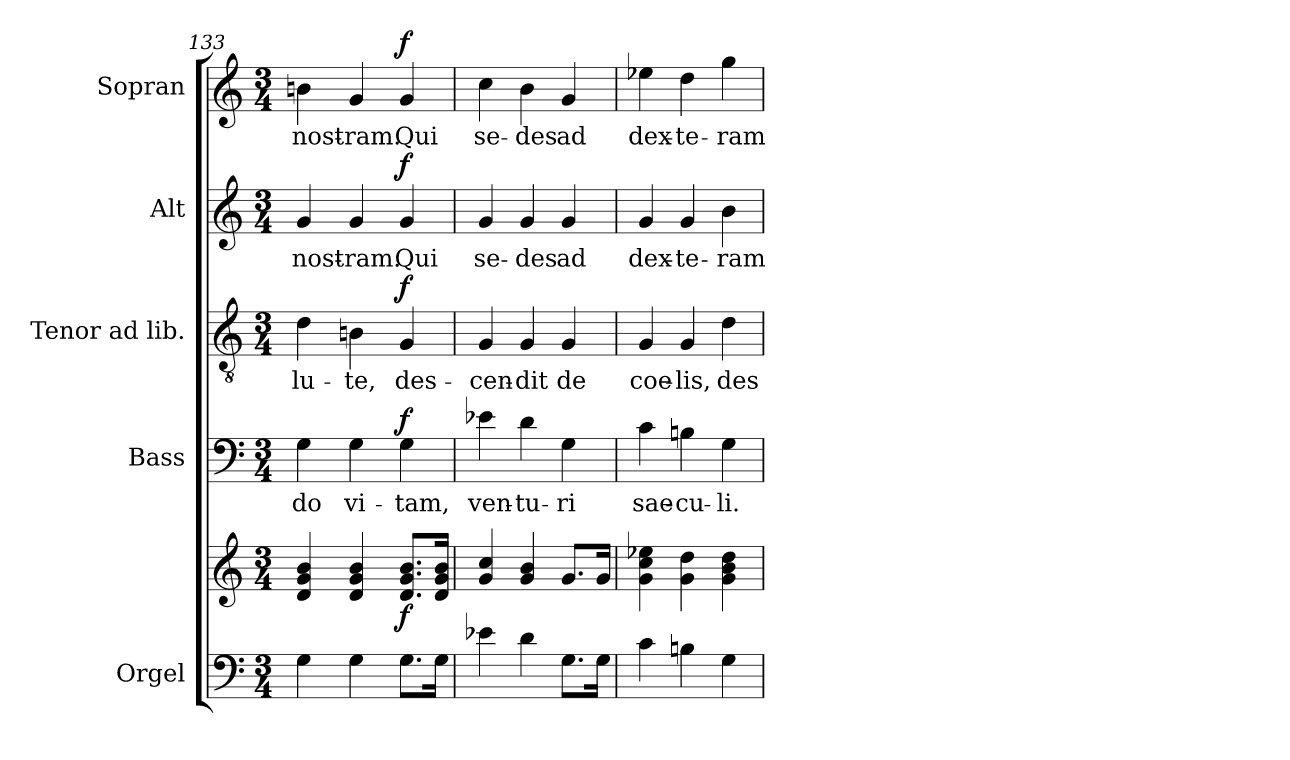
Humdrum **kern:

**kern	**kern	**dynam	**kern	**text	**dynam	**kern	**text	**dynam	**kern	**text	**dynam	**kern	**text	**dynam
*part5	*part5	*part5	*part4	*part4	*part4	*part3	*part3	*part3	*part2	*part2	*part2	*part1	*part1	*part1
*staff6	*staff5	*staff5/6	*staff4	*staff4	*staff4	*staff3	*staff3	*staff3	*staff2	*staff2	*staff2	*staff1	*staff1	*staff1
*I"Orgel	*	*	*I"Bass	*	*	*I"Tenor ad lib.	*	*	*I"Alt	*	*	*I"Sopran	*	*
*I'Org.	*	*	*I'B	*	*	*I'T	*	*	*I'A	*	*	*I'S	*	*
*clefF4	*clefG2	*	*clefF4	*	*	*clefGv2	*	*	*clefG2	*	*	*clefG2	*	*
*k[]	*k[]	*	*k[]	*	*	*k[]	*	*	*k[]	*	*	*k[]	*	*
*C:	*C:	*	*C:	*	*	*C:	*	*	*C:	*	*	*C:	*	*
*M3/4	*M3/4	*	*M3/4	*	*	*M3/4	*	*	*M3/4	*	*	*M3/4	*	*
=133	=133	=133	=133	=133	=133	=133	=133	=133	=133	=133	=133	=133	=133	=133
!	!	!	!	!LO:LY:b	!	!	!LO:LY:b	!	!	!LO:LY:b	!	!	!LO:LY:b	!
4G\	4d/ 4g/ 4b/	.	4G\	-do	.	4d\	-lu-	.	4g/	nost-	.	4bn\	nost-	.
!	!	!	!	!LO:LY:b	!	!	!LO:LY:b	!	!	!LO:LY:b	!	!	!LO:LY:b	!
4G\	4d/ 4g/ 4b/	.	4G\	vi-	.	4Bn\	-te,	.	4g/	-ram.	.	4g/	-ram.	.
!	!	!LO:DY:b	!	!LO:LY:b	!LO:DY:a	!	!LO:LY:b	!LO:DY:a	!	!LO:LY:b	!LO:DY:a	!	!LO:LY:b	!LO:DY:a
8.G\L	8.d/ 8.g/ 8.b/L	f	4G\	-tam,	f	4G/	des-	f	4g/	Qui	f	4g/	Qui	f
16G\Jk	16d/ 16g/ 16b/Jk	.	.	.	.	.	.	.	.	.	.	.	.	.
=134	=134	=134	=134	=134	=134	=134	=134	=134	=134	=134	=134	=134	=134	=134
!	!	!	!	!LO:LY:b	!	!	!LO:LY:b	!	!	!LO:LY:b	!	!	!LO:LY:b	!
4e-X\	4g/ 4cc/	.	4e-X\	ven-	.	4G/	-cen-	.	4g/	se-	.	4cc\	se-	.
!	!	!	!	!LO:LY:b	!	!	!LO:LY:b	!	!	!LO:LY:b	!	!	!LO:LY:b	!
4d\	4g/ 4b/	.	4d\	-tu-	.	4G/	-dit	.	4g/	-des	.	4b\	-des	.
!	!	!	!	!LO:LY:b	!	!	!LO:LY:b	!	!	!LO:LY:b	!	!	!LO:LY:b	!
8.G\L	8.g/L	.	4G\	-ri	.	4G/	de	.	4g/	ad	.	4g/	ad	.
16G\Jk	16g/Jk	.	.	.	.	.	.	.	.	.	.	.	.	.
=135	=135	=135	=135	=135	=135	=135	=135	=135	=135	=135	=135	=135	=135	=135
!	!	!	!	!LO:LY:b	!	!	!LO:LY:b	!	!	!LO:LY:b	!	!	!LO:LY:b	!
4c\	4g\ 4cc\ 4ee-X\	.	4c\	sae-	.	4G/	coe-	.	4g/	dex-	.	4ee-X\	dex-	.
!	!	!	!	!LO:LY:b	!	!	!LO:LY:b	!	!	!LO:LY:b	!	!	!LO:LY:b	!
4Bn\	4g\ 4dd\	.	4Bn\	-cu-	.	4G/	-lis,	.	4g/	-te-	.	4dd\	-te-	.
!	!	!	!	!LO:LY:b	!	!	!LO:LY:b	!	!	!LO:LY:b	!	!	!LO:LY:b	!
4G\	4g\ 4b\ 4dd\	.	4G\	-li.	.	4d\	des-	.	4b\	-ram	.	4gg\	-ram	.
=	=	=	=	=	=	=	=	=	=	=	=	=	=	=
*-	*-	*-	*-	*-	*-	*-	*-	*-	*-	*-	*-	*-	*-	*-
